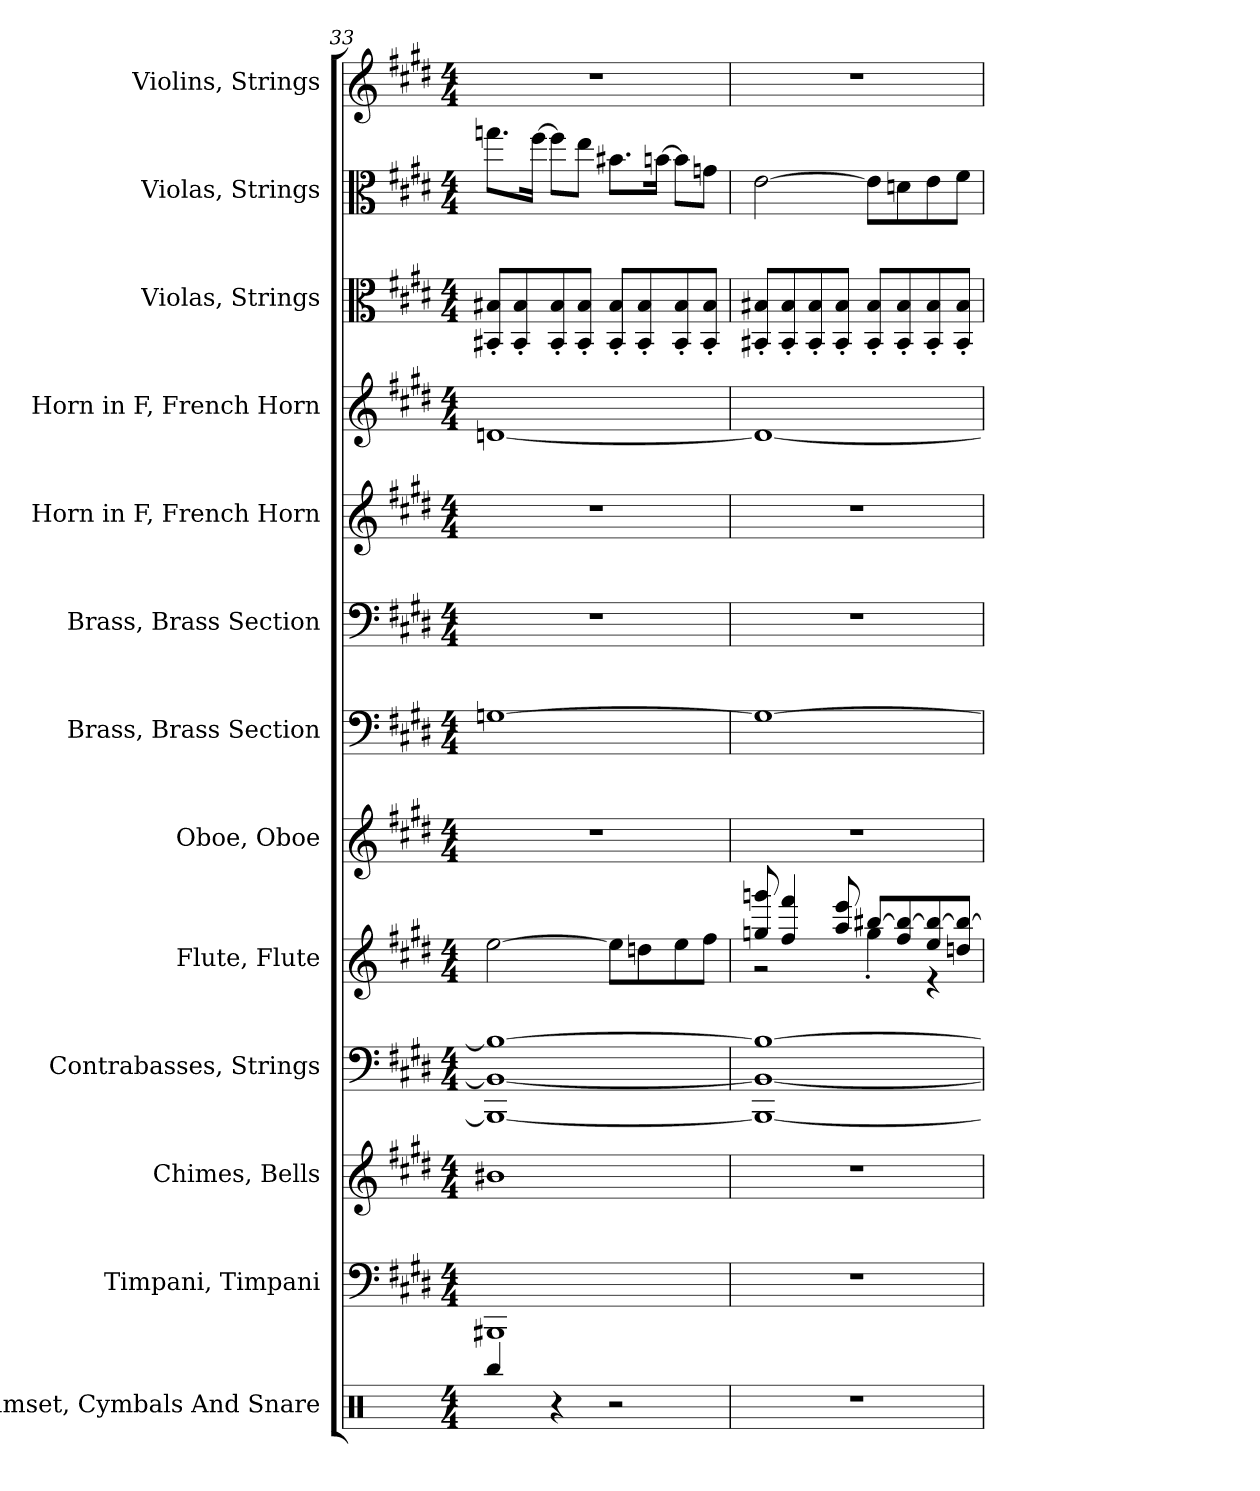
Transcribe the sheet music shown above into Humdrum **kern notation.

**kern	**kern	**kern	**kern	**kern	**kern	**kern	**kern	**kern	**kern	**kern	**kern	**kern
*part13	*part12	*part11	*part10	*part9	*part8	*part7	*part6	*part5	*part4	*part3	*part2	*part1
*staff13	*staff12	*staff11	*staff10	*staff9	*staff8	*staff7	*staff6	*staff5	*staff4	*staff3	*staff2	*staff1
*I"Drumset, Cymbals And Snare	*I"Timpani, Timpani	*I"Chimes, Bells	*I"Contrabasses, Strings	*I"Flute, Flute	*I"Oboe, Oboe	*I"Brass, Brass Section	*I"Brass, Brass Section	*I"Horn in F, French Horn	*I"Horn in F, French Horn	*I"Violas, Strings	*I"Violas, Strings	*I"Violins, Strings
*I'D. Set	*I'Timp.	*I'Cme.	*I'Cbs.	*I'Fl.	*I'Ob.	*I'Br.	*I'Br.	*I'F Hn.	*I'F Hn.	*I'Vlas.	*I'Vlas.	*I'Vlns.
*clefX	*clefF4	*clefG2	*clefF4	*clefG2	*clefG2	*clefF4	*clefF4	*clefG2	*clefG2	*clefC3	*clefC3	*clefG2
*	*	*	*ITrd7c12	*	*	*	*	*ITrd4c7	*ITrd4c7	*	*	*
*k[]	*k[f#c#g#d#]	*k[f#c#g#d#]	*k[f#c#g#d#]	*k[f#c#g#d#]	*k[f#c#g#d#]	*k[f#c#g#d#]	*k[f#c#g#d#]	*k[f#c#g#]	*k[f#c#g#]	*k[f#c#g#d#]	*k[f#c#g#d#]	*k[f#c#g#d#]
*M4/4	*M4/4	*M4/4	*M4/4	*M4/4	*M4/4	*M4/4	*M4/4	*M4/4	*M4/4	*M4/4	*M4/4	*M4/4
=33	=33	=33	=33	=33	=33	=33	=33	=33	=33	=33	=33	=33
4Rbb/	1BBB#X	1b#X	1BBBB#_ 1BBB#_ 1BB#_	[2ee\	1r	[1Gn	1r	1r	[1Gn	8BB#X/' 8B#X/'L	8.ggn\L	1r
.	.	.	.	.	.	.	.	.	.	8BB#/' 8B#/'	.	.
.	.	.	.	.	.	.	.	.	.	.	[16ff#\Jk	.
4r	.	.	.	.	.	.	.	.	.	8BB#/' 8B#/'	8ff#\L]	.
.	.	.	.	.	.	.	.	.	.	8BB#/' 8B#/'J	8ee\J	.
2r	.	.	.	8ee\L]	.	.	.	.	.	8BB#/' 8B#/'L	8.b#X\L	.
.	.	.	.	8ddn\	.	.	.	.	.	8BB#/' 8B#/'	.	.
.	.	.	.	.	.	.	.	.	.	.	[16bn\Jk	.
.	.	.	.	8ee\	.	.	.	.	.	8BB#/' 8B#/'	8b\L]	.
.	.	.	.	8ff#\J	.	.	.	.	.	8BB#/' 8B#/'J	8gn\J	.
!!LO:PB:g=z
=34	=34	=34	=34	=34	=34	=34	=34	=34	=34	=34	=34	=34
*	*	*	*	*^	*	*	*	*	*	*	*	*
1r	1r	1r	1BBBB#_ 1BBB#_ 1BB#_	8ggn/ 8gggn/	2r	1r	1G_	1r	1r	1G_	8BB#X/' 8B#X/'L	[2e\	1r
.	.	.	.	4ff#/ 4fff#/	.	.	.	.	.	.	8BB#/' 8B#/'	.	.
.	.	.	.	.	.	.	.	.	.	.	8BB#/' 8B#/'	.	.
.	.	.	.	8aa/ 8eee/	.	.	.	.	.	.	8BB#/' 8B#/'J	.	.
.	.	.	.	[8bb#X/L	4gg'\	.	.	.	.	.	8BB#/' 8B#/'L	8e\L]	.
.	.	.	.	8ff#/ 8bb#/_	.	.	.	.	.	.	8BB#/' 8B#/'	8dn\	.
.	.	.	.	8ee/ 8bb#/_	4r	.	.	.	.	.	8BB#/' 8B#/'	8e\	.
.	.	.	.	8ddn/ 8bb#/_J	.	.	.	.	.	.	8BB#/' 8B#/'J	8f#\J	.
*	*	*	*	*v	*v	*	*	*	*	*	*	*	*
=	=	=	=	=	=	=	=	=	=	=	=	=
*-	*-	*-	*-	*-	*-	*-	*-	*-	*-	*-	*-	*-
